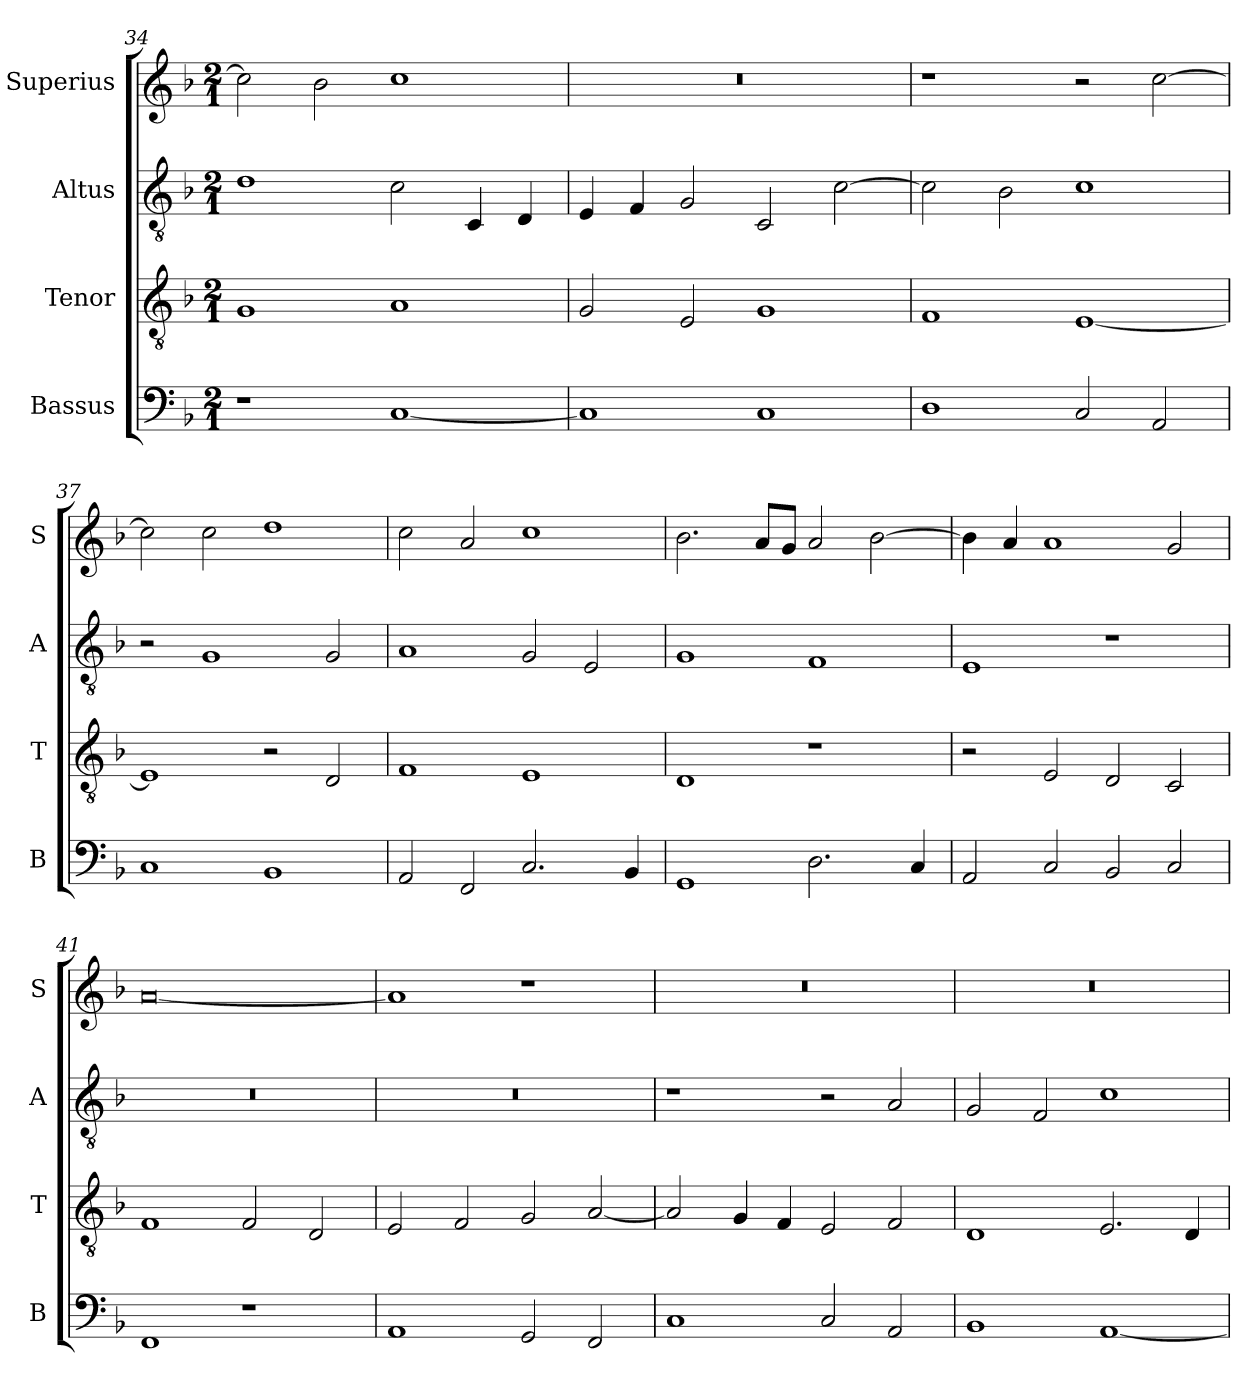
**kern	**kern	**kern	**kern
*part4	*part3	*part2	*part1
*staff4	*staff3	*staff2	*staff1
*I"Bassus	*I"Tenor	*I"Altus	*I"Superius
*I'B	*I'T	*I'A	*I'S
*clefF4	*clefGv2	*clefGv2	*clefG2
*k[b-]	*k[b-]	*k[b-]	*k[b-]
*M2/1	*M2/1	*M2/1	*M2/1
=34	=34	=34	=34
1r	1G	1d	2cc\]
.	.	.	2b-\
[1C	1A	2c\	1cc
.	.	4C/	.
.	.	4D/	.
=35	=35	=35	=35
1C]	2G/	4E/	0r
.	.	4F/	.
.	2E/	2G/	.
1C	1G	2C/	.
.	.	[2c\	.
=36	=36	=36	=36
1D	1F	2c\]	1r
.	.	2B-\	.
2C/	[1E	1c	2r
2AA/	.	.	[2cc\
=37	=37	=37	=37
1C	1E]	2r	2cc\]
.	.	1G	2cc\
1BB-	2r	.	1dd
.	2D/	2G/	.
=38	=38	=38	=38
2AA/	1F	1A	2cc\
2FF/	.	.	2a/
2.C/	1E	2G/	1cc
.	.	2E/	.
4BB-/	.	.	.
=39	=39	=39	=39
1GG	1D	1G	2.b-\
.	.	.	8a/L
.	.	.	8g/J
2.D\	1r	1F	2a/
.	.	.	[2b-\
4C/	.	.	.
=40	=40	=40	=40
2AA/	2r	1E	4b-\]
.	.	.	4a/
2C/	2E/	.	1a
2BB-/	2D/	1r	.
2C/	2C/	.	2g/
=41	=41	=41	=41
1FF	1F	0r	[0a
1r	2F/	.	.
.	2D/	.	.
=42	=42	=42	=42
1AA	2E/	0r	1a]
.	2F/	.	.
2GG/	2G/	.	1r
2FF/	[2A/	.	.
=43	=43	=43	=43
1C	2A/]	1r	0r
.	4G/	.	.
.	4F/	.	.
2C/	2E/	2r	.
2AA/	2F/	2A/	.
=44	=44	=44	=44
1BB-	1D	2G/	0r
.	.	2F/	.
[1AA	2.E/	1c	.
.	4D/	.	.
=	=	=	=
*-	*-	*-	*-
